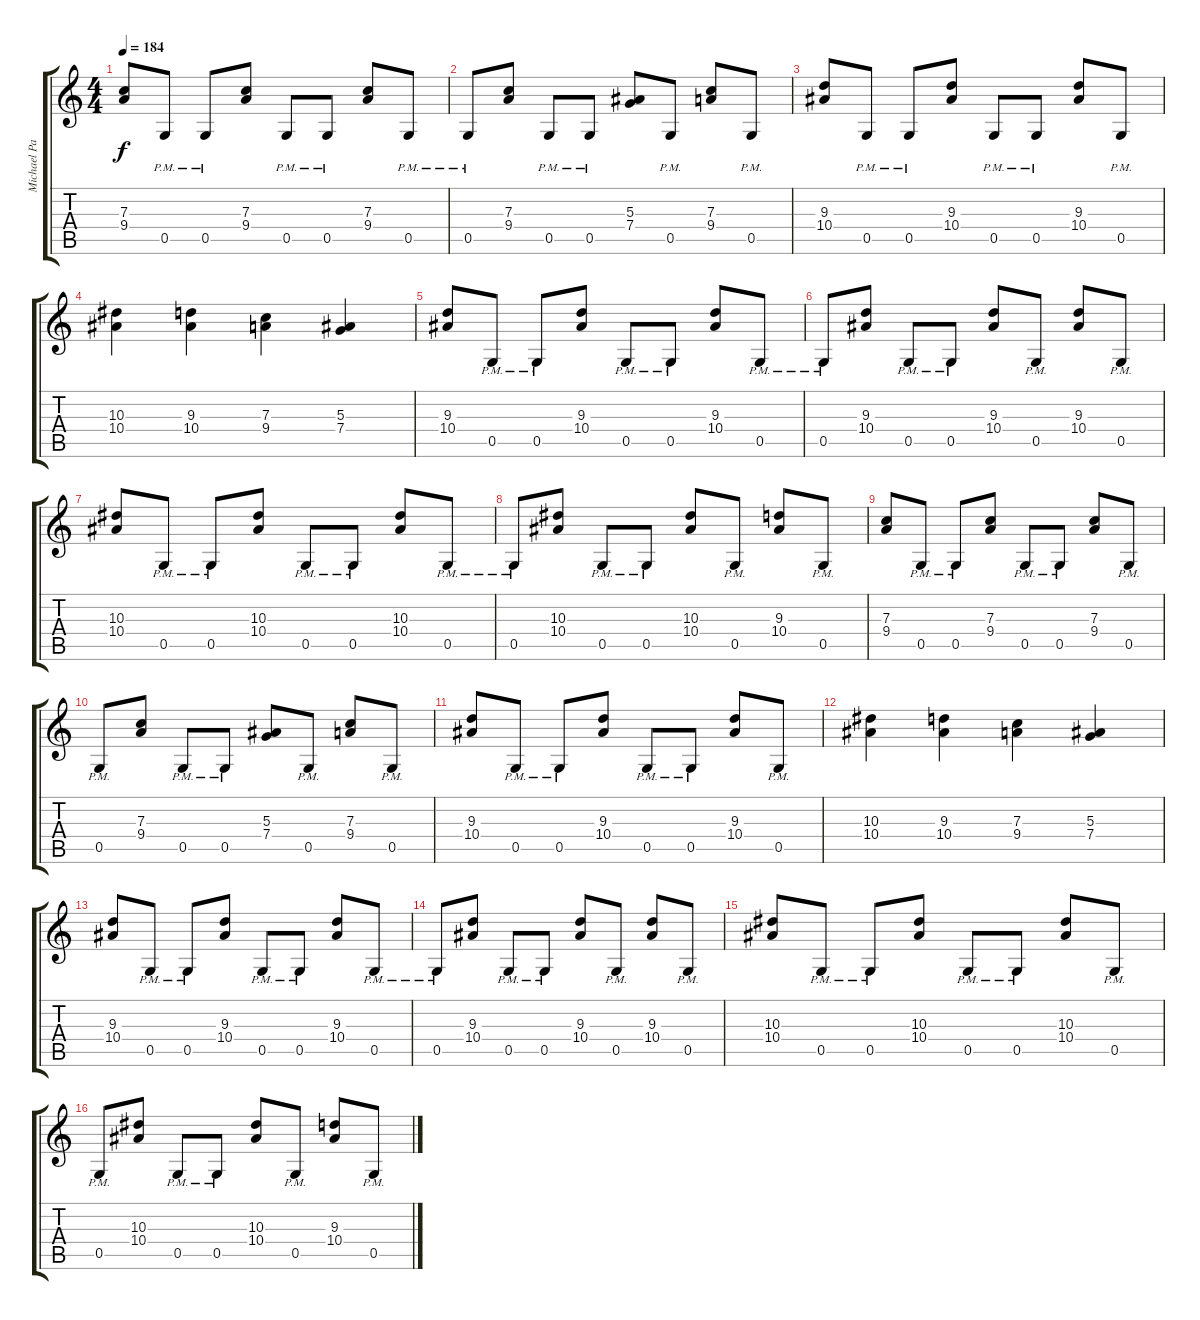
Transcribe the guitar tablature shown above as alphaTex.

\track ("Michael Paget " "Michael Pa") {instrument distortionguitar}
\staff {score tabs}
\tuning (D4 A3 F3 C3 G2 D2) {hide}
\ts (4 4)
\tempo 184
\clef g2
\ks c
(7.3 9.4).8{dy f} 0.5{pm}.8 0.5{pm}.8 (7.3 9.4).8 0.5{pm}.8 0.5{pm}.8 (7.3 9.4).8 0.5{pm}.8 |
0.5{pm}.8 (7.3 9.4).8 0.5{pm}.8 0.5{pm}.8 (5.3 7.4).8 0.5{pm}.8 (7.3 9.4).8 0.5{pm}.8 |
(9.3 10.4).8 0.5{pm}.8 0.5{pm}.8 (9.3 10.4).8 0.5{pm}.8 0.5{pm}.8 (9.3 10.4).8 0.5{pm}.8 |
(10.3 10.4).4 (9.3 10.4).4 (7.3 9.4).4 (5.3 7.4).4 |
(9.3 10.4).8 0.5{pm}.8 0.5{pm}.8 (9.3 10.4).8 0.5{pm}.8 0.5{pm}.8 (9.3 10.4).8 0.5{pm}.8 |
0.5{pm}.8 (9.3 10.4).8 0.5{pm}.8 0.5{pm}.8 (9.3 10.4).8 0.5{pm}.8 (9.3 10.4).8 0.5{pm}.8 |
(10.3 10.4).8 0.5{pm}.8 0.5{pm}.8 (10.3 10.4).8 0.5{pm}.8 0.5{pm}.8 (10.3 10.4).8 0.5{pm}.8 |
0.5{pm}.8 (10.3 10.4).8 0.5{pm}.8 0.5{pm}.8 (10.3 10.4).8 0.5{pm}.8 (9.3 10.4).8 0.5{pm}.8 |
(7.3 9.4).8 0.5{pm}.8 0.5{pm}.8 (7.3 9.4).8 0.5{pm}.8 0.5{pm}.8 (7.3 9.4).8 0.5{pm}.8 |
0.5{pm}.8 (7.3 9.4).8 0.5{pm}.8 0.5{pm}.8 (5.3 7.4).8 0.5{pm}.8 (7.3 9.4).8 0.5{pm}.8 |
(9.3 10.4).8 0.5{pm}.8 0.5{pm}.8 (9.3 10.4).8 0.5{pm}.8 0.5{pm}.8 (9.3 10.4).8 0.5{pm}.8 |
(10.3 10.4).4 (9.3 10.4).4 (7.3 9.4).4 (5.3 7.4).4 |
(9.3 10.4).8 0.5{pm}.8 0.5{pm}.8 (9.3 10.4).8 0.5{pm}.8 0.5{pm}.8 (9.3 10.4).8 0.5{pm}.8 |
0.5{pm}.8 (9.3 10.4).8 0.5{pm}.8 0.5{pm}.8 (9.3 10.4).8 0.5{pm}.8 (9.3 10.4).8 0.5{pm}.8 |
(10.3 10.4).8 0.5{pm}.8 0.5{pm}.8 (10.3 10.4).8 0.5{pm}.8 0.5{pm}.8 (10.3 10.4).8 0.5{pm}.8 |
0.5{pm}.8 (10.3 10.4).8 0.5{pm}.8 0.5{pm}.8 (10.3 10.4).8 0.5{pm}.8 (9.3 10.4).8 0.5{pm}.8
